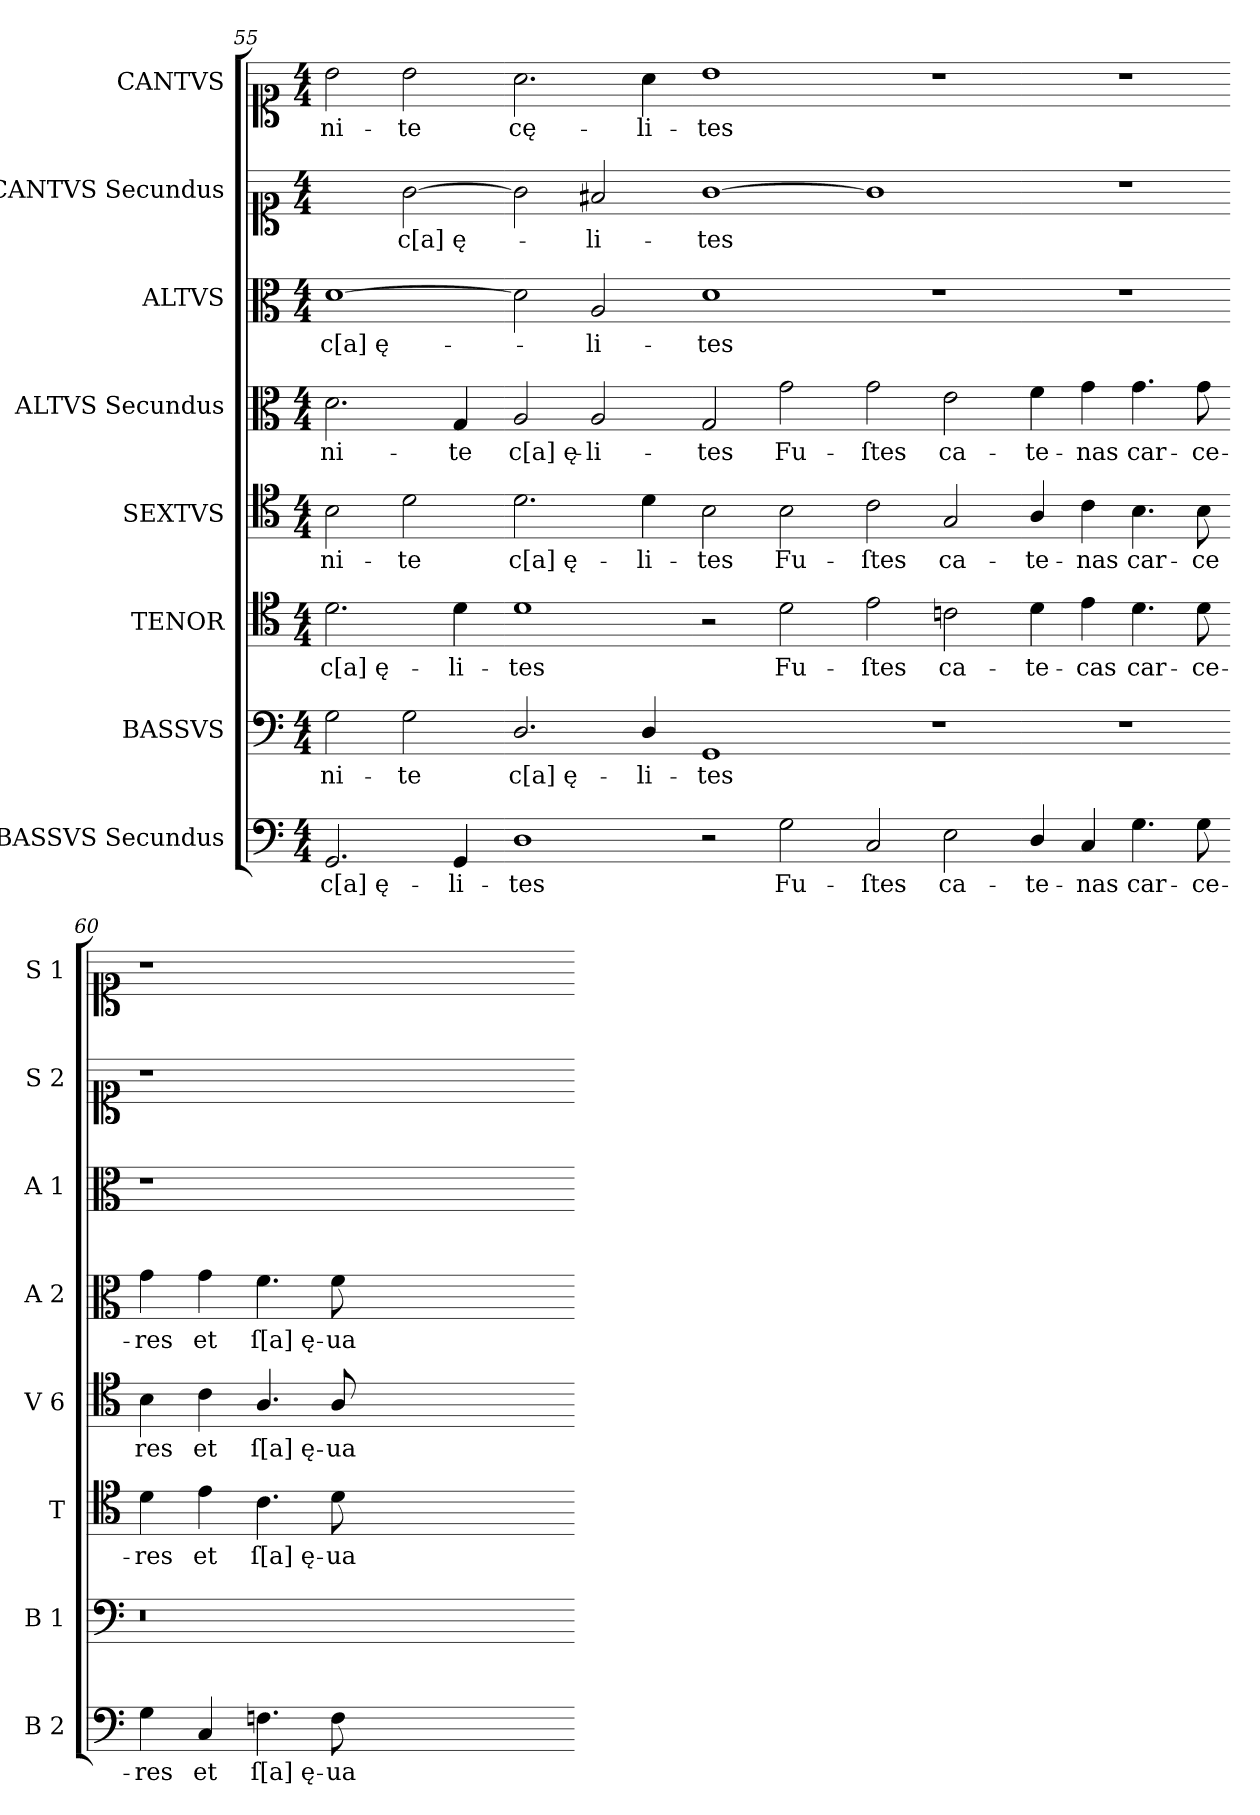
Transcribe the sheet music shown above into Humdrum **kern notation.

**kern	**text	**kern	**text	**kern	**text	**kern	**text	**kern	**text	**kern	**text	**kern	**text	**kern	**text
*part8	*part8	*part7	*part7	*part6	*part6	*part5	*part5	*part4	*part4	*part3	*part3	*part2	*part2	*part1	*part1
*staff8	*staff8	*staff7	*staff7	*staff6	*staff6	*staff5	*staff5	*staff4	*staff4	*staff3	*staff3	*staff2	*staff2	*staff1	*staff1
*I"BASSVS Secundus	*	*I"BASSVS	*	*I"TENOR	*	*I"SEXTVS	*	*I"ALTVS Secundus	*	*I"ALTVS	*	*I"CANTVS Secundus	*	*I"CANTVS	*
*I'B 2	*	*I'B 1	*	*I'T	*	*I'V 6	*	*I'A 2	*	*I'A 1	*	*I'S 2	*	*I'S 1	*
*clefF4	*	*clefF4	*	*clefC4	*	*clefC4	*	*clefC3	*	*clefC3	*	*clefC1	*	*clefC1	*
*k[]	*	*k[]	*	*k[]	*	*k[]	*	*k[]	*	*k[]	*	*k[]	*	*k[]	*
*M4/4	*	*M4/4	*	*M4/4	*	*M4/4	*	*M4/4	*	*M4/4	*	*M4/4	*	*M4/4	*
=55	=55	=55	=55	=55	=55	=55	=55	=55	=55	=55	=55	=55	=55	=55	=55
!	!	!	!	!	!LO:LY:i	!	!LO:LY:i	!	!LO:LY:i	!	!	!	!	!	!
2.GG/	c[a]ę-	2G\	-ni-	2.d\	c[a]ę-	2B\	-ni-	2.d\	-ni-	[1d	c[a]ę-	2ryy	.	2b\	-ni-
!	!	!	!	!	!	!	!LO:LY:i	!	!	!	!	!	!	!	!
.	.	2G\	-te	.	.	2d\	-te	.	.	.	.	[2g\	c[a]ę-	2b\	-te
!	!	!	!	!	!LO:LY:i	!	!	!	!LO:LY:i	!	!	!	!	!	!
4GG/	-li-	.	.	4d\	-li-	.	.	4G/	-te	.	.	.	.	.	.
=56-	=56-	=56-	=56-	=56-	=56-	=56-	=56-	=56-	=56-	=56-	=56-	=56-	=56-	=56-	=56-
!	!	!	!	!	!LO:LY:i	!	!LO:LY:i	!	!LO:LY:i	!	!	!	!	!	!
1D	-tes	2.D/	c[a]ę-	1d	-tes	2.d\	c[a]ę-	2A/	c[a]ę-	2d]	.	2g\]	.	2.a\	cę-
!	!	!	!	!	!	!	!	!	!LO:LY:i	!	!	!	!	!	!
.	.	.	.	.	.	.	.	2A/	-li-	2A/	-li-	2f#X/	-li-	.	.
!	!	!	!	!	!	!	!LO:LY:i	!	!	!	!	!	!	!	!
.	.	4D/	-li-	.	.	4d\	-li-	.	.	.	.	.	.	4a\	-li-
=57-	=57-	=57-	=57-	=57-	=57-	=57-	=57-	=57-	=57-	=57-	=57-	=57-	=57-	=57-	=57-
!	!	!	!	!	!	!	!LO:LY:i	!	!LO:LY:i	!	!	!	!	!	!
2r	.	1GG	-tes	2r	.	2B\	-tes	2G/	-tes	1d	-tes	[1g	-tes	1b	-tes
2G\	Fu-	.	.	2d\	Fu-	2B\	Fu-	2g\	Fu-	.	.	.	.	.	.
=58-	=58-	=58-	=58-	=58-	=58-	=58-	=58-	=58-	=58-	=58-	=58-	=58-	=58-	=58-	=58-
2C/	ſtes	1r	.	2e\	ſtes	2c\	ſtes	2g\	ſtes	1r	.	1g]	.	1r	.
2E\	ca-	.	.	2cn\	ca-	2G/	ca-	2e\	ca-	.	.	.	.	.	.
=59-	=59-	=59-	=59-	=59-	=59-	=59-	=59-	=59-	=59-	=59-	=59-	=59-	=59-	=59-	=59-
4D/	-te-	1r	.	4d\	-te-	4A/	-te-	4f\	-te-	1r	.	1r	.	1r	.
4C/	-nas	.	.	4e\	-cas	4c\	-nas	4g\	-nas	.	.	.	.	.	.
4.G\	car-	.	.	4.d\	car-	4.B\	car-	4.g\	car-	.	.	.	.	.	.
8G\	-ce-	.	.	8d\	-ce-	8B\	-ce	8g\	-ce-	.	.	.	.	.	.
=60-	=60-	=60-	=60-	=60-	=60-	=60-	=60-	=60-	=60-	=60-	=60-	=60-	=60-	=60-	=60-
4G\	-res	0.r	.	4d\	-res	4B\	-res	4g\	-res	1r	.	1r	.	1r	.
4C/	et	.	.	4e\	et	4c\	et	4g\	et	.	.	.	.	.	.
4.Fn\	ſ[a]ę-	.	.	4.c\	ſ[a]ę-	4.A/	ſ[a]ę-	4.f\	ſ[a]ę-	.	.	.	.	.	.
8F\	-ua	.	.	8d\	-ua	8A/	-ua	8f\	-ua	.	.	.	.	.	.
0ryy	.	.	.	0ryy	.	0ryy	.	0ryy	.	0ryy	.	0ryy	.	0ryy	.
=-	=-	=-	=-	=-	=-	=-	=-	=-	=-	=-	=-	=-	=-	=-	=-
*-	*-	*-	*-	*-	*-	*-	*-	*-	*-	*-	*-	*-	*-	*-	*-
